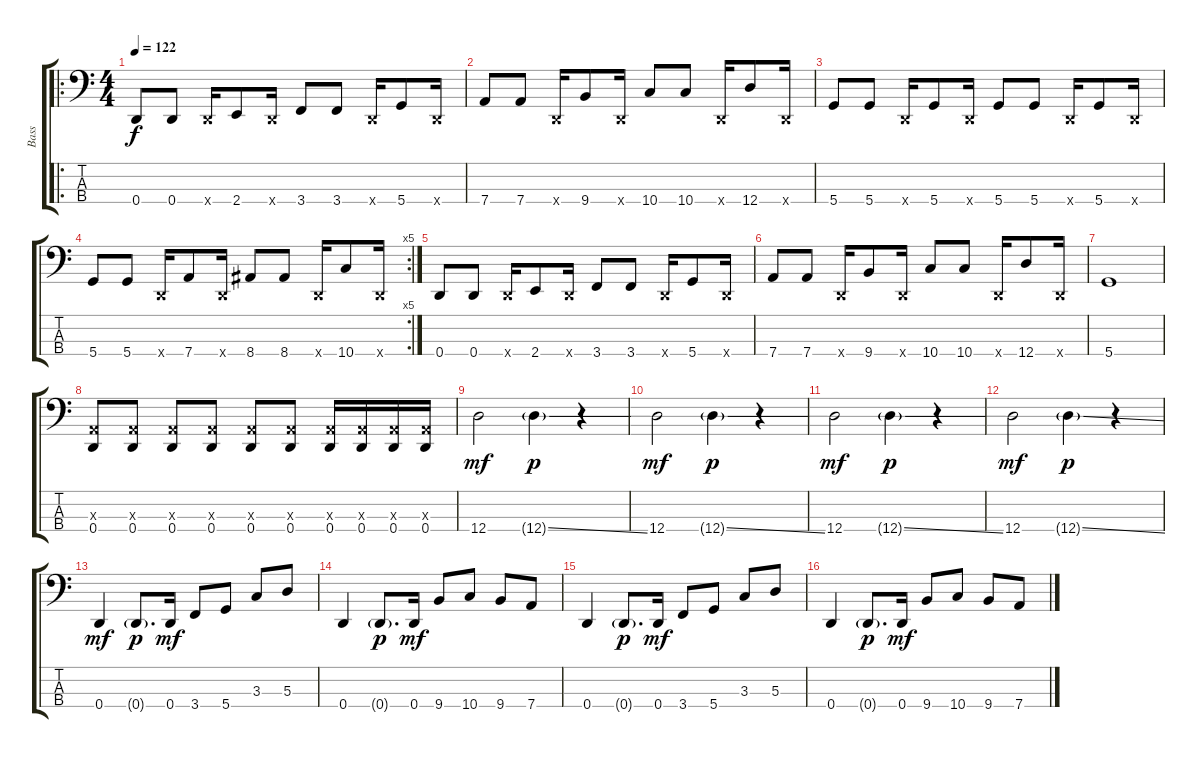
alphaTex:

\track ("Bass" "Bass") {instrument electricbassfinger}
\staff {score tabs}
\tuning (G2 D2 A1 D1) {hide}
\ro
\ts (4 4)
\tempo 122
\clef f4
\ks c
0.4.8{dy f} 0.4.8 0.4{x}.16 2.4.8 0.4{x}.16 3.4.8 3.4.8 0.4{x}.16 5.4.8 0.4{x}.16 |
7.4.8 7.4.8 0.4{x}.16 9.4.8 0.4{x}.16 10.4.8 10.4.8 0.4{x}.16 12.4.8 0.4{x}.16 |
5.4.8 5.4.8 0.4{x}.16 5.4.8 0.4{x}.16 5.4.8 5.4.8 0.4{x}.16 5.4.8 0.4{x}.16 |
\rc 5
5.4.8 5.4.8 0.4{x}.16 7.4.8 0.4{x}.16 8.4.8 8.4.8 0.4{x}.16 10.4.8 0.4{x}.16 |
0.4.8 0.4.8 0.4{x}.16 2.4.8 0.4{x}.16 3.4.8 3.4.8 0.4{x}.16 5.4.8 0.4{x}.16 |
7.4.8 7.4.8 0.4{x}.16 9.4.8 0.4{x}.16 10.4.8 10.4.8 0.4{x}.16 12.4.8 0.4{x}.16 |
5.4.1 |
(0.3{x} 0.4).8 (0.3{x} 0.4).8 (0.3{x} 0.4).8 (0.3{x} 0.4).8 (0.3{x} 0.4).8 (0.3{x} 0.4).8 (0.3{x} 0.4).16 (0.3{x} 0.4).16 (0.3{x} 0.4).16 (0.3{x} 0.4).16 |
12.4.2{dy mf} 12.4{ss g}.4{dy p} r.4 |
12.4.2{dy mf} 12.4{ss g}.4{dy p} r.4 |
12.4.2{dy mf} 12.4{ss g}.4{dy p} r.4 |
12.4.2{dy mf} 12.4{ss g}.4{dy p} r.4 |
0.4.4{dy mf} 0.4{g}.8{d dy p} 0.4.16{dy mf} 3.4.8 5.4.8 3.3.8 5.3.8 |
0.4.4 0.4{g}.8{d dy p} 0.4.16{dy mf} 9.4.8 10.4.8 9.4.8 7.4.8 |
0.4.4 0.4{g}.8{d dy p} 0.4.16{dy mf} 3.4.8 5.4.8 3.3.8 5.3.8 |
0.4.4 0.4{g}.8{d dy p} 0.4.16{dy mf} 9.4.8 10.4.8 9.4.8 7.4.8
